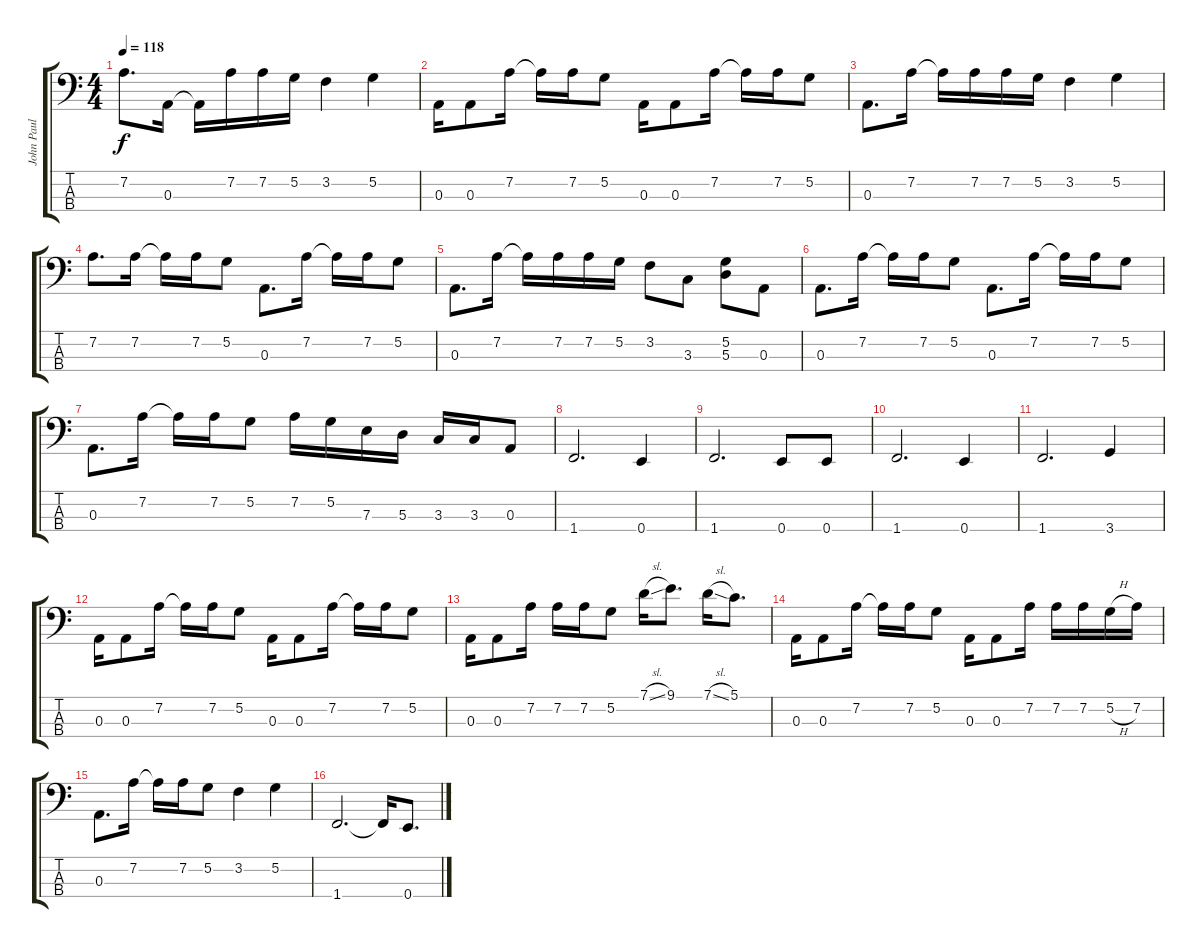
\track ("John Paul Jones (Baixo)" "John Paul ") {instrument electricbassfinger}
\staff {score tabs}
\tuning (G2 D2 A1 E1) {hide}
\ts (4 4)
\tempo 118
\clef f4
\ks c
7.2.8{d dy f} 0.3.16 0.3{t}.16 7.2.16 7.2.16 5.2.16 3.2.4 5.2.4 |
0.3.16 0.3.8 7.2.16 7.2{t}.16 7.2.16 5.2.8 0.3.16 0.3.8 7.2.16 7.2{t}.16 7.2.16 5.2.8 |
0.3.8{d} 7.2.16 7.2{t}.16 7.2.16 7.2.16 5.2.16 3.2.4 5.2.4 |
7.2.8{d} 7.2.16 7.2{t}.16 7.2.16 5.2.8 0.3.8{d} 7.2.16 7.2{t}.16 7.2.16 5.2.8 |
0.3.8{d} 7.2.16 7.2{t}.16 7.2.16 7.2.16 5.2.16 3.2.8 3.3.8 (5.2 5.3).8 0.3.8 |
0.3.8{d} 7.2.16 7.2{t}.16 7.2.16 5.2.8 0.3.8{d} 7.2.16 7.2{t}.16 7.2.16 5.2.8 |
0.3.8{d} 7.2.16 7.2{t}.16 7.2.16 5.2.8 7.2.16 5.2.16 7.3.16 5.3.16 3.3.16 3.3.16 0.3.8 |
1.4.2{d} 0.4.4 |
1.4.2{d} 0.4.8 0.4.8 |
1.4.2{d} 0.4.4 |
1.4.2{d} 3.4.4 |
0.3.16 0.3.8 7.2.16 7.2{t}.16 7.2.16 5.2.8 0.3.16 0.3.8 7.2.16 7.2{t}.16 7.2.16 5.2.8 |
0.3.16 0.3.8 7.2.16 7.2.16 7.2.16 5.2.8 7.1{sl}.16 9.1.8{d} 7.1{sl}.16 5.1.8{d} |
0.3.16 0.3.8 7.2.16 7.2{t}.16 7.2.16 5.2.8 0.3.16 0.3.8 7.2.16 7.2.16 7.2.16 5.2{h}.16 7.2.16 |
0.3.8{d} 7.2.16 7.2{t}.16 7.2.16 5.2.8 3.2.4 5.2.4 |
1.4.2{d} 1.4{t}.16 0.4.8{d}
